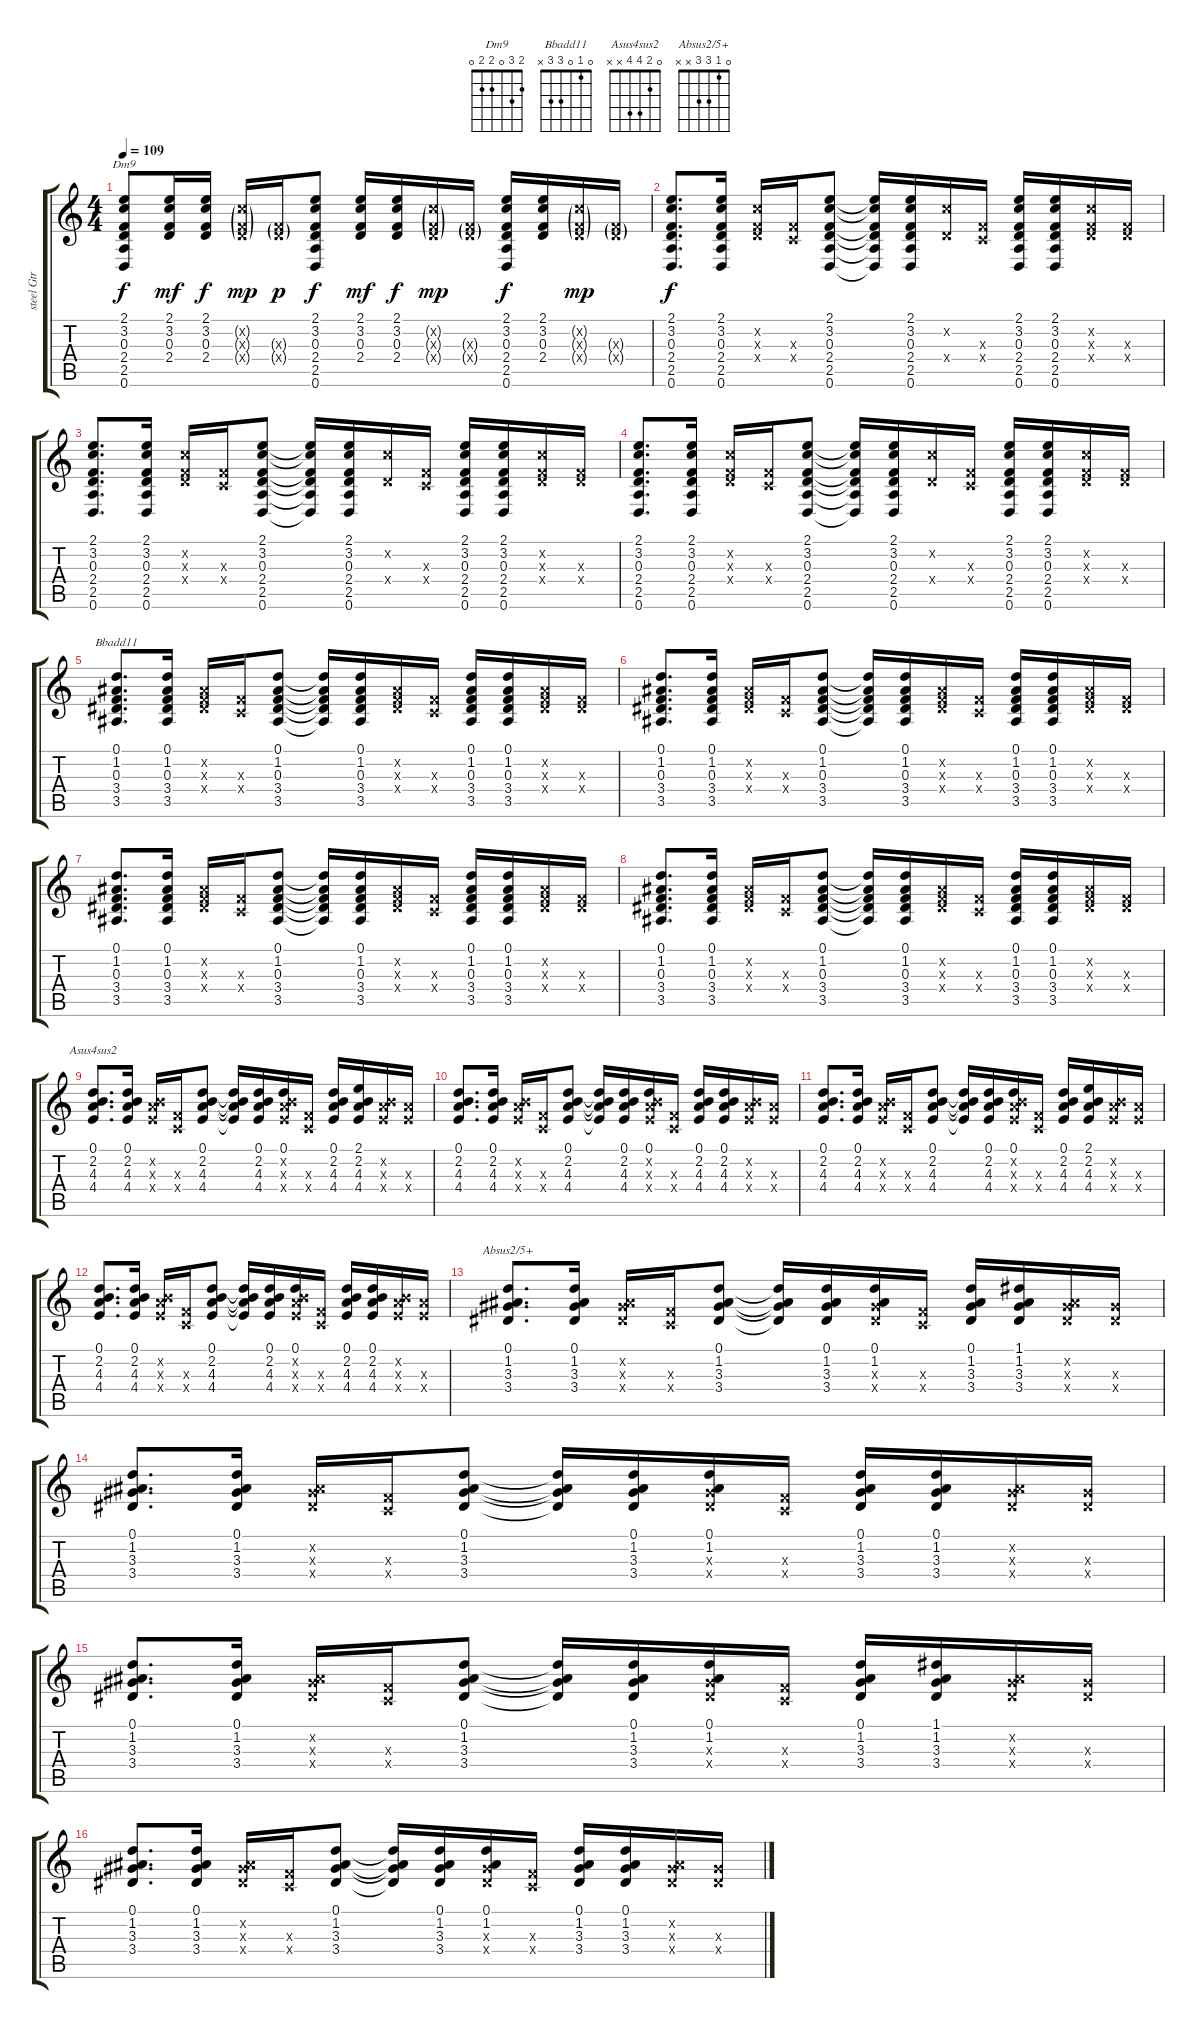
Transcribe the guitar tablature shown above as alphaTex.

\track ("steel Gtr" "steel Gtr") {instrument acousticguitarsteel}
\staff {score tabs}
\tuning (D4 A3 F3 C3 G2 D2) {hide}
\chord ("Dm9" 2 3 0 2 2 0)
\chord ("Bbadd11" 0 1 0 3 3 x)
\chord ("Asus4sus2" 0 2 4 4 x x)
\chord ("Absus2/5+" 0 1 3 3 x x)
\ts (4 4)
\tempo 109
\clef g2
\ks c
(2.1 3.2 0.3 2.4 2.5 0.6).8{ch "Dm9" dy f} (2.1 3.2 0.3 2.4).16{dy mf} (2.1 3.2 0.3 2.4).16{dy f} (3.2{g x} 0.3{g x} 2.4{g x}).16{dy mp} (0.3{g x} 2.4{g x}).16{dy p} (2.1 3.2 0.3 2.4 2.5 0.6).8{dy f} (2.1 3.2 0.3 2.4).16{dy mf} (2.1 3.2 0.3 2.4).16{dy f} (3.2{g x} 0.3{g x} 2.4{g x}).16{dy mp} (0.3{g x} 2.4{g x}).16 (2.1 3.2 0.3 2.4 2.5 0.6).16{dy f} (2.1 3.2 0.3 2.4).16 (3.2{g x} 0.3{g x} 2.4{g x}).16{dy mp} (0.3{g x} 2.4{g x}).16 |
(2.1 3.2 0.3 2.4 2.5 0.6).8{d dy f} (2.1 3.2 0.3 2.4 2.5 0.6).16 (3.2{x} 0.3{x} 2.4{x}).16 (0.3{x} 0.4{x}).16 (2.1 3.2 0.3 2.4 2.5 0.6).8 (2.1{t} 3.2{t} 0.3{t} 2.4{t} 2.5{t} 0.6{t}).16 (2.1 3.2 0.3 2.4 2.5 0.6).16 (3.2{x} 2.4{x}).16 (0.3{x} 0.4{x}).16 (2.1 3.2 0.3 2.4 2.5 0.6).16 (2.1 3.2 0.3 2.4 2.5 0.6).16 (3.2{x} 0.3{x} 2.4{x}).16 (0.3{x} 2.4{x}).16 |
(2.1 3.2 0.3 2.4 2.5 0.6).8{d} (2.1 3.2 0.3 2.4 2.5 0.6).16 (3.2{x} 0.3{x} 2.4{x}).16 (0.3{x} 0.4{x}).16 (2.1 3.2 0.3 2.4 2.5 0.6).8 (2.1{t} 3.2{t} 0.3{t} 2.4{t} 2.5{t} 0.6{t}).16 (2.1 3.2 0.3 2.4 2.5 0.6).16 (3.2{x} 2.4{x}).16 (0.3{x} 0.4{x}).16 (2.1 3.2 0.3 2.4 2.5 0.6).16 (2.1 3.2 0.3 2.4 2.5 0.6).16 (3.2{x} 0.3{x} 2.4{x}).16 (0.3{x} 2.4{x}).16 |
(2.1 3.2 0.3 2.4 2.5 0.6).8{d} (2.1 3.2 0.3 2.4 2.5 0.6).16 (3.2{x} 0.3{x} 2.4{x}).16 (0.3{x} 0.4{x}).16 (2.1 3.2 0.3 2.4 2.5 0.6).8 (2.1{t} 3.2{t} 0.3{t} 2.4{t} 2.5{t} 0.6{t}).16 (2.1 3.2 0.3 2.4 2.5 0.6).16 (3.2{x} 2.4{x}).16 (0.3{x} 0.4{x}).16 (2.1 3.2 0.3 2.4 2.5 0.6).16 (2.1 3.2 0.3 2.4 2.5 0.6).16 (3.2{x} 0.3{x} 2.4{x}).16 (0.3{x} 2.4{x}).16 |
(0.1 1.2 0.3 3.4 3.5).8{d ch "Bbadd11"} (0.1 1.2 0.3 3.4 3.5).16 (1.2{x} 0.3{x} 3.4{x}).16 (0.3{x} 0.4{x}).16 (0.1 1.2 0.3 3.4 3.5).8 (0.1{t} 1.2{t} 0.3{t} 3.4{t} 3.5{t}).16 (0.1 1.2 0.3 3.4 3.5).16 (1.2{x} 0.3{x} 3.4{x}).16 (0.3{x} 0.4{x}).16 (0.1 1.2 0.3 3.4 3.5).16 (0.1 1.2 0.3 3.4 3.5).16 (1.2{x} 0.3{x} 3.4{x}).16 (0.3{x} 3.4{x}).16 |
(0.1 1.2 0.3 3.4 3.5).8{d} (0.1 1.2 0.3 3.4 3.5).16 (1.2{x} 0.3{x} 3.4{x}).16 (0.3{x} 0.4{x}).16 (0.1 1.2 0.3 3.4 3.5).8 (0.1{t} 1.2{t} 0.3{t} 3.4{t} 3.5{t}).16 (0.1 1.2 0.3 3.4 3.5).16 (1.2{x} 0.3{x} 3.4{x}).16 (0.3{x} 0.4{x}).16 (0.1 1.2 0.3 3.4 3.5).16 (0.1 1.2 0.3 3.4 3.5).16 (1.2{x} 0.3{x} 3.4{x}).16 (0.3{x} 3.4{x}).16 |
(0.1 1.2 0.3 3.4 3.5).8{d} (0.1 1.2 0.3 3.4 3.5).16 (1.2{x} 0.3{x} 3.4{x}).16 (0.3{x} 0.4{x}).16 (0.1 1.2 0.3 3.4 3.5).8 (0.1{t} 1.2{t} 0.3{t} 3.4{t} 3.5{t}).16 (0.1 1.2 0.3 3.4 3.5).16 (1.2{x} 0.3{x} 3.4{x}).16 (0.3{x} 0.4{x}).16 (0.1 1.2 0.3 3.4 3.5).16 (0.1 1.2 0.3 3.4 3.5).16 (1.2{x} 0.3{x} 3.4{x}).16 (0.3{x} 3.4{x}).16 |
(0.1 1.2 0.3 3.4 3.5).8{d} (0.1 1.2 0.3 3.4 3.5).16 (1.2{x} 0.3{x} 3.4{x}).16 (0.3{x} 0.4{x}).16 (0.1 1.2 0.3 3.4 3.5).8 (0.1{t} 1.2{t} 0.3{t} 3.4{t} 3.5{t}).16 (0.1 1.2 0.3 3.4 3.5).16 (1.2{x} 0.3{x} 3.4{x}).16 (0.3{x} 0.4{x}).16 (0.1 1.2 0.3 3.4 3.5).16 (0.1 1.2 0.3 3.4 3.5).16 (1.2{x} 0.3{x} 3.4{x}).16 (0.3{x} 3.4{x}).16 |
(0.1 2.2 4.3 4.4).8{d ch "Asus4sus2"} (0.1 2.2 4.3 4.4).16 (2.2{x} 4.3{x} 4.4{x}).16 (0.3{x} 0.4{x}).16 (0.1 2.2 4.3 4.4).8 (0.1{t} 2.2{t} 4.3{t} 4.4{t}).16 (0.1 2.2 4.3 4.4).16 (0.1 2.2{x} 4.3{x} 4.4{x}).16 (0.3{x} 0.4{x}).16 (0.1 2.2 4.3 4.4).16 (2.1 2.2 4.3 4.4).16 (2.2{x} 4.3{x} 4.4{x}).16 (4.3{x} 4.4{x}).16 |
(0.1 2.2 4.3 4.4).8{d} (0.1 2.2 4.3 4.4).16 (2.2{x} 4.3{x} 4.4{x}).16 (0.3{x} 0.4{x}).16 (0.1 2.2 4.3 4.4).8 (0.1{t} 2.2{t} 4.3{t} 4.4{t}).16 (0.1 2.2 4.3 4.4).16 (0.1 2.2{x} 4.3{x} 4.4{x}).16 (0.3{x} 0.4{x}).16 (0.1 2.2 4.3 4.4).16 (0.1 2.2 4.3 4.4).16 (2.2{x} 4.3{x} 4.4{x}).16 (4.3{x} 4.4{x}).16 |
(0.1 2.2 4.3 4.4).8{d} (0.1 2.2 4.3 4.4).16 (2.2{x} 4.3{x} 4.4{x}).16 (0.3{x} 0.4{x}).16 (0.1 2.2 4.3 4.4).8 (0.1{t} 2.2{t} 4.3{t} 4.4{t}).16 (0.1 2.2 4.3 4.4).16 (0.1 2.2{x} 4.3{x} 4.4{x}).16 (0.3{x} 0.4{x}).16 (0.1 2.2 4.3 4.4).16 (2.1 2.2 4.3 4.4).16 (2.2{x} 4.3{x} 4.4{x}).16 (4.3{x} 4.4{x}).16 |
(0.1 2.2 4.3 4.4).8{d} (0.1 2.2 4.3 4.4).16 (2.2{x} 4.3{x} 4.4{x}).16 (0.3{x} 0.4{x}).16 (0.1 2.2 4.3 4.4).8 (0.1{t} 2.2{t} 4.3{t} 4.4{t}).16 (0.1 2.2 4.3 4.4).16 (0.1 2.2{x} 4.3{x} 4.4{x}).16 (0.3{x} 0.4{x}).16 (0.1 2.2 4.3 4.4).16 (0.1 2.2 4.3 4.4).16 (2.2{x} 4.3{x} 4.4{x}).16 (4.3{x} 4.4{x}).16 |
(0.1 1.2 3.3 3.4).8{d ch "Absus2/5+"} (0.1 1.2 3.3 3.4).16 (1.2{x} 3.3{x} 3.4{x}).16 (0.3{x} 0.4{x}).16 (0.1 1.2 3.3 3.4).8 (0.1{t} 1.2{t} 3.3{t} 3.4{t}).16 (0.1 1.2 3.3 3.4).16 (0.1 1.2 3.3{x} 3.4{x}).16 (0.3{x} 0.4{x}).16 (0.1 1.2 3.3 3.4).16 (1.1 1.2 3.3 3.4).16 (1.2{x} 3.3{x} 3.4{x}).16 (3.3{x} 3.4{x}).16 |
(0.1 1.2 3.3 3.4).8{d} (0.1 1.2 3.3 3.4).16 (1.2{x} 3.3{x} 3.4{x}).16 (0.3{x} 0.4{x}).16 (0.1 1.2 3.3 3.4).8 (0.1{t} 1.2{t} 3.3{t} 3.4{t}).16 (0.1 1.2 3.3 3.4).16 (0.1 1.2 3.3{x} 3.4{x}).16 (0.3{x} 0.4{x}).16 (0.1 1.2 3.3 3.4).16 (0.1 1.2 3.3 3.4).16 (1.2{x} 3.3{x} 3.4{x}).16 (3.3{x} 3.4{x}).16 |
(0.1 1.2 3.3 3.4).8{d} (0.1 1.2 3.3 3.4).16 (1.2{x} 3.3{x} 3.4{x}).16 (0.3{x} 0.4{x}).16 (0.1 1.2 3.3 3.4).8 (0.1{t} 1.2{t} 3.3{t} 3.4{t}).16 (0.1 1.2 3.3 3.4).16 (0.1 1.2 3.3{x} 3.4{x}).16 (0.3{x} 0.4{x}).16 (0.1 1.2 3.3 3.4).16 (1.1 1.2 3.3 3.4).16 (1.2{x} 3.3{x} 3.4{x}).16 (3.3{x} 3.4{x}).16 |
(0.1 1.2 3.3 3.4).8{d} (0.1 1.2 3.3 3.4).16 (1.2{x} 3.3{x} 3.4{x}).16 (0.3{x} 0.4{x}).16 (0.1 1.2 3.3 3.4).8 (0.1{t} 1.2{t} 3.3{t} 3.4{t}).16 (0.1 1.2 3.3 3.4).16 (0.1 1.2 3.3{x} 3.4{x}).16 (0.3{x} 0.4{x}).16 (0.1 1.2 3.3 3.4).16 (0.1 1.2 3.3 3.4).16 (1.2{x} 3.3{x} 3.4{x}).16 (3.3{x} 3.4{x}).16
